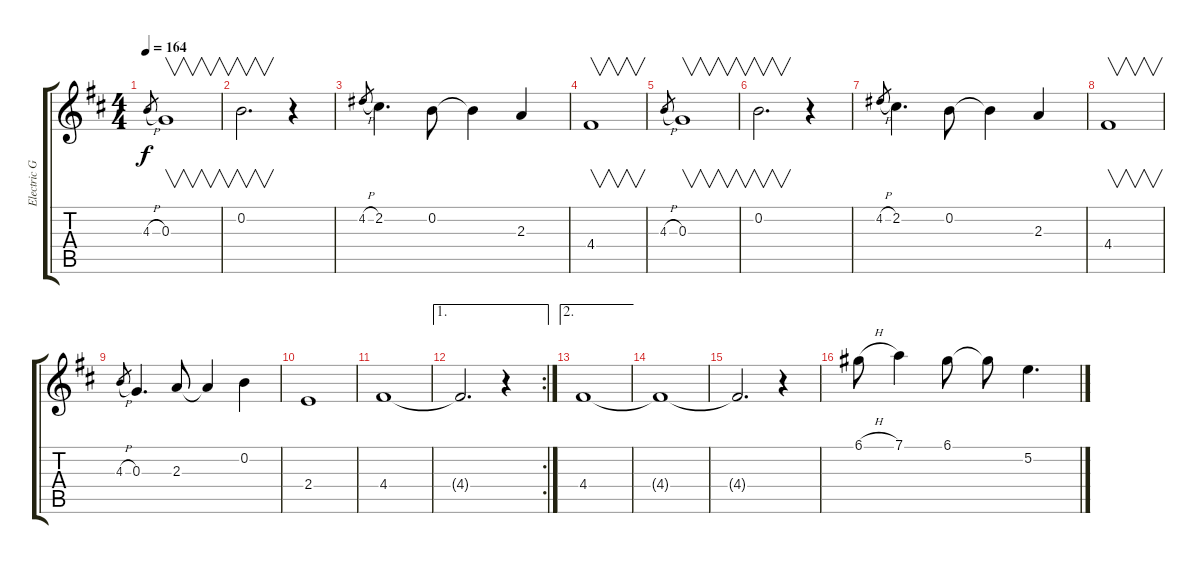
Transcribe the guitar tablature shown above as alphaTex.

\track ("Electric Guitar 2" "Electric G") {instrument acousticguitarsteel}
\staff {score tabs}
\tuning (D4 B3 G3 D3 A2 D2) {hide}
\ts (4 4)
\tempo 164
\clef g2
\ks d
4.3{h}.8{gr dy f} 0.3.1{v} |
0.2.2{v d} r.4 |
4.2{h}.8{gr} 2.2.4{d} 0.2.8 0.2{t}.4 2.3.4 |
4.4.1{v} |
4.3{h}.8{gr} 0.3.1{v} |
0.2.2{v d} r.4 |
4.2{h}.8{gr} 2.2.4{d} 0.2.8 0.2{t}.4 2.3.4 |
4.4.1{v} |
4.3{h}.8{gr} 0.3.4{d} 2.3.8 2.3{t}.4 0.2.4 |
2.4.1 |
4.4.1 |
\ae 1
\rc 2
4.4{t}.2{d} r.4 |
\ae 2
4.4.1 |
4.4{t}.1 |
4.4{t}.2{d} r.4 |
6.1{h}.8 7.1.4 6.1.8 6.1{t}.8 5.2.4{d}
